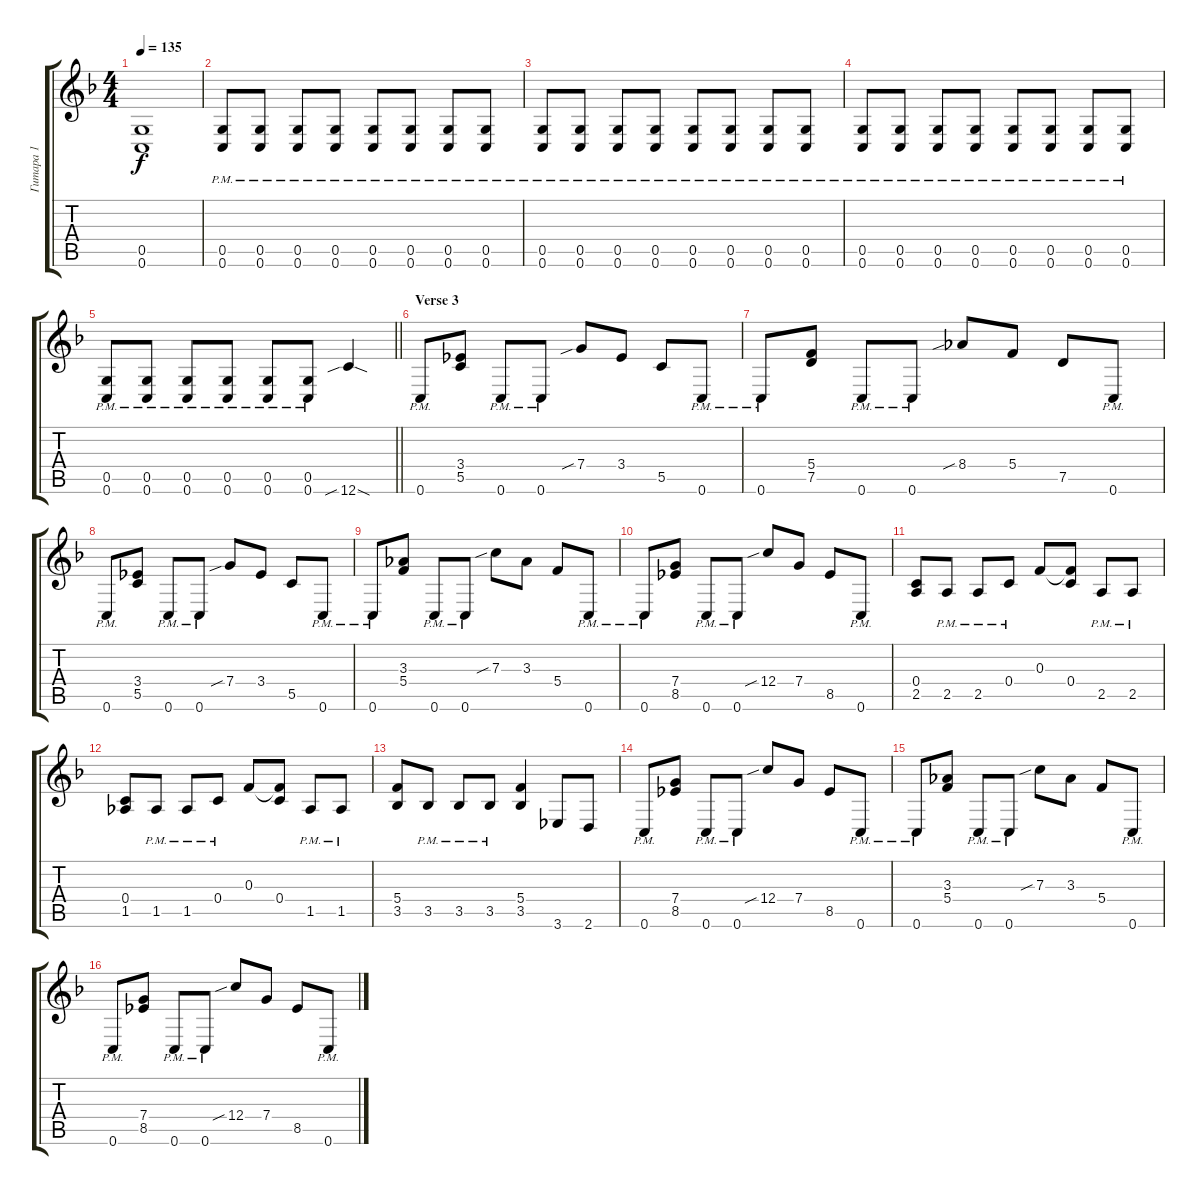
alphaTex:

\track ("Гитара 1" "Гитара 1") {instrument distortionguitar}
\staff {score tabs}
\tuning (D4 A3 F3 C3 G2 C2) {hide}
\ts (4 4)
\tempo 135
\clef g2
\ks dminor
(0.5{t} 0.6{t}).1{dy f} |
(0.5{pm} 0.6{pm}).8{volume 4 instrument distortionguitar} (0.5{pm} 0.6{pm}).8{volume 8} (0.5{pm} 0.6{pm}).8 (0.5{pm} 0.6{pm}).8 (0.5{pm} 0.6{pm}).8 (0.5{pm} 0.6{pm}).8 (0.5{pm} 0.6{pm}).8 (0.5{pm} 0.6{pm}).8 |
(0.5{pm} 0.6{pm}).8 (0.5{pm} 0.6{pm}).8 (0.5{pm} 0.6{pm}).8 (0.5{pm} 0.6{pm}).8 (0.5{pm} 0.6{pm}).8 (0.5{pm} 0.6{pm}).8 (0.5{pm} 0.6{pm}).8 (0.5{pm} 0.6{pm}).8 |
(0.5{pm} 0.6{pm}).8 (0.5{pm} 0.6{pm}).8 (0.5{pm} 0.6{pm}).8 (0.5{pm} 0.6{pm}).8 (0.5{pm} 0.6{pm}).8 (0.5{pm} 0.6{pm}).8 (0.5{pm} 0.6{pm}).8 (0.5{pm} 0.6{pm}).8 |
\barLineRight lightlight
(0.5{pm} 0.6{pm}).8 (0.5{pm} 0.6{pm}).8 (0.5{pm} 0.6{pm}).8 (0.5{pm} 0.6{pm}).8 (0.5{pm} 0.6{pm}).8 (0.5{pm} 0.6{pm}).8 12.6{sib sod}.4 |
\section ("" "Verse 3")
0.6{pm}.8 (3.4 5.5).8 0.6{pm}.8 0.6{pm}.8 7.4{sib}.8 3.4.8 5.5.8 0.6{pm}.8 |
0.6{pm}.8 (5.4 7.5).8 0.6{pm}.8 0.6{pm}.8 8.4{sib}.8 5.4.8 7.5.8 0.6{pm}.8 |
0.6{pm}.8 (3.4 5.5).8 0.6{pm}.8 0.6{pm}.8 7.4{sib}.8 3.4.8 5.5.8 0.6{pm}.8 |
0.6{pm}.8 (3.3 5.4).8 0.6{pm}.8 0.6{pm}.8 7.3{sib}.8 3.3.8 5.4.8 0.6{pm}.8 |
0.6{pm}.8 (7.4 8.5).8 0.6{pm}.8 0.6{pm}.8 12.4{sib}.8 7.4.8 8.5.8 0.6{pm}.8 |
(0.4 2.5).8 2.5{pm}.8 2.5{pm}.8 0.4{pm}.8 0.3.8 (0.3{t} 0.4).8 2.5{pm}.8 2.5{pm}.8 |
(0.4 1.5).8 1.5{pm}.8 1.5{pm}.8 0.4{pm}.8 0.3.8 (0.3{t} 0.4).8 1.5{pm}.8 1.5{pm}.8 |
(5.4 3.5).8 3.5{pm}.8 3.5{pm}.8 3.5{pm}.8 (5.4 3.5).4 3.6.8 2.6.8 |
0.6{pm}.8 (7.4 8.5).8 0.6{pm}.8 0.6{pm}.8 12.4{sib}.8 7.4.8 8.5.8 0.6{pm}.8 |
0.6{pm}.8 (3.3 5.4).8 0.6{pm}.8 0.6{pm}.8 7.3{sib}.8 3.3.8 5.4.8 0.6{pm}.8 |
0.6{pm}.8 (7.4 8.5).8 0.6{pm}.8 0.6{pm}.8 12.4{sib}.8 7.4.8 8.5.8 0.6{pm}.8
